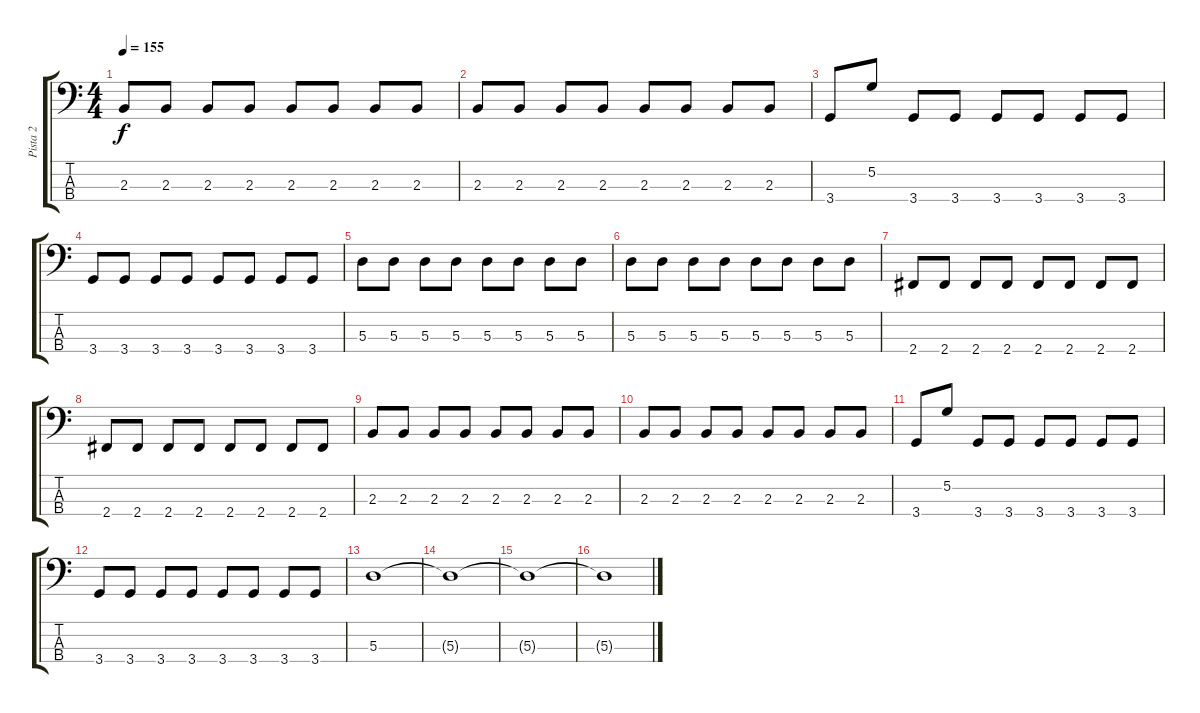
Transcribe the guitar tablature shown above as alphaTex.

\track ("Pista 2" "Pista 2") {instrument electricbassfinger}
\staff {score tabs}
\tuning (G2 D2 A1 E1) {hide}
\ts (4 4)
\tempo 155
\clef f4
\ks c
2.3.8{dy f} 2.3.8 2.3.8 2.3.8 2.3.8 2.3.8 2.3.8 2.3.8 |
2.3.8 2.3.8 2.3.8 2.3.8 2.3.8 2.3.8 2.3.8 2.3.8 |
3.4.8 5.2.8 3.4.8 3.4.8 3.4.8 3.4.8 3.4.8 3.4.8 |
3.4.8 3.4.8 3.4.8 3.4.8 3.4.8 3.4.8 3.4.8 3.4.8 |
5.3.8 5.3.8 5.3.8 5.3.8 5.3.8 5.3.8 5.3.8 5.3.8 |
5.3.8 5.3.8 5.3.8 5.3.8 5.3.8 5.3.8 5.3.8 5.3.8 |
2.4.8 2.4.8 2.4.8 2.4.8 2.4.8 2.4.8 2.4.8 2.4.8 |
2.4.8 2.4.8 2.4.8 2.4.8 2.4.8 2.4.8 2.4.8 2.4.8 |
2.3.8 2.3.8 2.3.8 2.3.8 2.3.8 2.3.8 2.3.8 2.3.8 |
2.3.8 2.3.8 2.3.8 2.3.8 2.3.8 2.3.8 2.3.8 2.3.8 |
3.4.8 5.2.8 3.4.8 3.4.8 3.4.8 3.4.8 3.4.8 3.4.8 |
3.4.8 3.4.8 3.4.8 3.4.8 3.4.8 3.4.8 3.4.8 3.4.8 |
5.3.1{volume 0} |
5.3{t}.1 |
5.3{t}.1 |
5.3{t}.1
